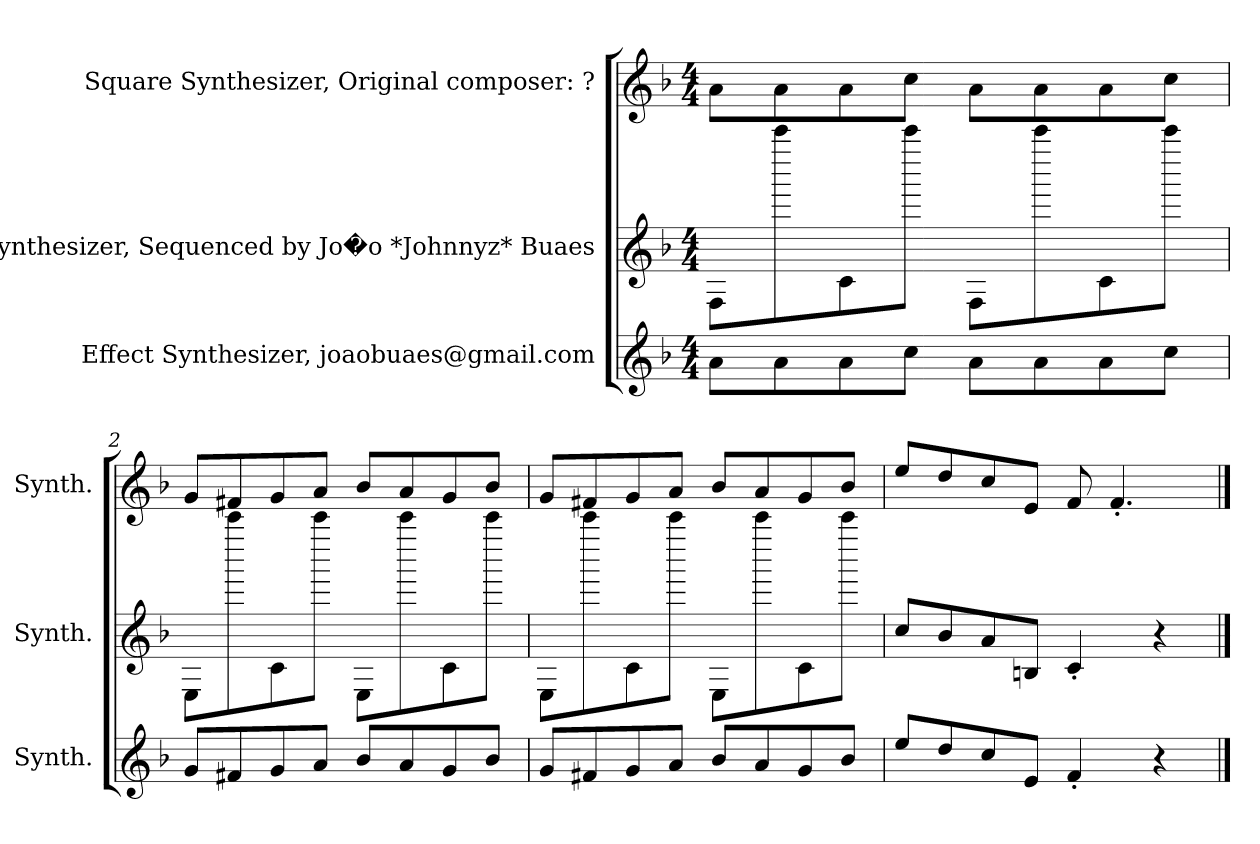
**kern	**kern	**kern
*part3	*part2	*part1
*staff3	*staff2	*staff1
*I"Effect Synthesizer, joaobuaes@gmail.com	*I"Square Synthesizer, Sequenced by Jo�o *Johnnyz* Buaes	*I"Square Synthesizer, Original composer: ?
*I'Synth.	*I'Synth.	*I'Synth.
*clefG2	*clefG2	*clefG2
*k[b-]	*k[b-]	*k[b-]
*M4/4	*M4/4	*M4/4
*MM160	*MM160	*MM160
=1	=1	=1
8a\L	8F\L	8a\L
8a\	8ccccc\	8a\
8a\	8c\	8a\
8cc\J	8ccccc\J	8cc\J
8a\L	8F\L	8a\L
8a\	8ccccc\	8a\
8a\	8c\	8a\
8cc\J	8ccccc\J	8cc\J
=2	=2	=2
8g/L	8E\L	8g/L
8f#X/	8ccccc\	8f#X/
8g/	8c\	8g/
8a/J	8ccccc\J	8a/J
8b-/L	8E\L	8b-/L
8a/	8ccccc\	8a/
8g/	8c\	8g/
8b-/J	8ccccc\J	8b-/J
!!LO:LB:g=z
=3	=3	=3
8g/L	8E\L	8g/L
8f#X/	8ccccc\	8f#X/
8g/	8c\	8g/
8a/J	8ccccc\J	8a/J
8b-/L	8E\L	8b-/L
8a/	8ccccc\	8a/
8g/	8c\	8g/
8b-/J	8ccccc\J	8b-/J
=4	=4	=4
8ee/L	8cc/L	8ee/L
8dd/	8b-/	8dd/
8cc/	8a/	8cc/
8e/J	8Bn/J	8e/J
4f'/	4c'/	8f/
.	.	4.f'/
4r	4r	.
==	==	==
*-	*-	*-
